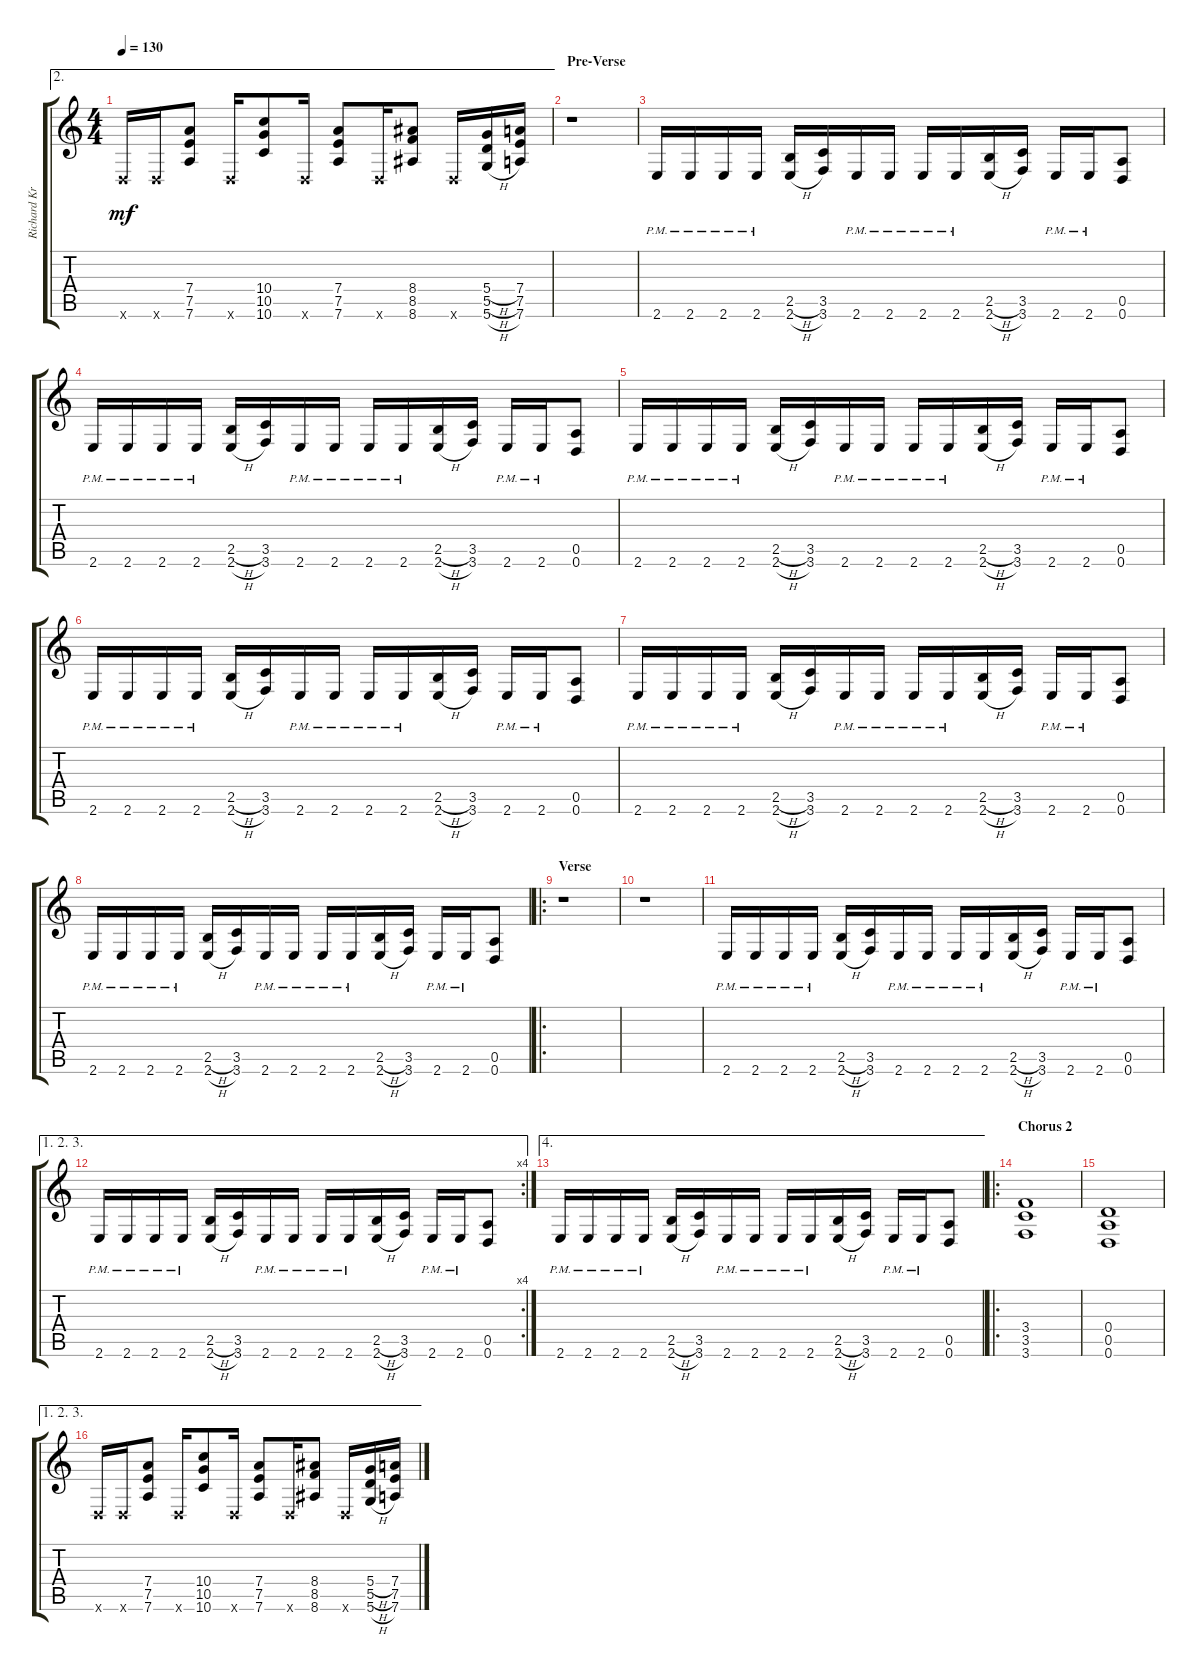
\track ("Richard Kruspe (Right stereo)" "Richard Kr") {instrument distortionguitar}
\staff {score tabs}
\tuning (E4 B3 G3 D3 A2 D2) {hide}
\ae 2
\ts (4 4)
\tempo 130
\clef g2
\ks c
0.6{x}.16{dy mf} 0.6{x}.16 (7.4 7.5 7.6).8 0.6{x}.16 (10.4 10.5 10.6).8 0.6{x}.16 (7.4 7.5 7.6).8 0.6{x}.16 (8.4 8.5 8.6).8 0.6{x}.16 (5.4{h} 5.5{h} 5.6{h}).16 (7.4 7.5 7.6).16 |
\section ("" "Pre-Verse")
r.1 |
2.6{pm}.16 2.6{pm}.16 2.6{pm}.16 2.6{pm}.16 (2.5{h} 2.6{h}).16 (3.5 3.6).16 2.6{pm}.16 2.6{pm}.16 2.6{pm}.16 2.6{pm}.16 (2.5{h} 2.6{h}).16 (3.5 3.6).16 2.6{pm}.16 2.6{pm}.16 (0.5 0.6).8 |
2.6{pm}.16 2.6{pm}.16 2.6{pm}.16 2.6{pm}.16 (2.5{h} 2.6{h}).16 (3.5 3.6).16 2.6{pm}.16 2.6{pm}.16 2.6{pm}.16 2.6{pm}.16 (2.5{h} 2.6{h}).16 (3.5 3.6).16 2.6{pm}.16 2.6{pm}.16 (0.5 0.6).8 |
2.6{pm}.16 2.6{pm}.16 2.6{pm}.16 2.6{pm}.16 (2.5{h} 2.6{h}).16 (3.5 3.6).16 2.6{pm}.16 2.6{pm}.16 2.6{pm}.16 2.6{pm}.16 (2.5{h} 2.6{h}).16 (3.5 3.6).16 2.6{pm}.16 2.6{pm}.16 (0.5 0.6).8 |
2.6{pm}.16 2.6{pm}.16 2.6{pm}.16 2.6{pm}.16 (2.5{h} 2.6{h}).16 (3.5 3.6).16 2.6{pm}.16 2.6{pm}.16 2.6{pm}.16 2.6{pm}.16 (2.5{h} 2.6{h}).16 (3.5 3.6).16 2.6{pm}.16 2.6{pm}.16 (0.5 0.6).8 |
2.6{pm}.16 2.6{pm}.16 2.6{pm}.16 2.6{pm}.16 (2.5{h} 2.6{h}).16 (3.5 3.6).16 2.6{pm}.16 2.6{pm}.16 2.6{pm}.16 2.6{pm}.16 (2.5{h} 2.6{h}).16 (3.5 3.6).16 2.6{pm}.16 2.6{pm}.16 (0.5 0.6).8 |
2.6{pm}.16 2.6{pm}.16 2.6{pm}.16 2.6{pm}.16 (2.5{h} 2.6{h}).16 (3.5 3.6).16 2.6{pm}.16 2.6{pm}.16 2.6{pm}.16 2.6{pm}.16 (2.5{h} 2.6{h}).16 (3.5 3.6).16 2.6{pm}.16 2.6{pm}.16 (0.5 0.6).8 |
\ro
\section ("" "Verse")
r.1 |
r.1 |
2.6{pm}.16 2.6{pm}.16 2.6{pm}.16 2.6{pm}.16 (2.5{h} 2.6{h}).16 (3.5 3.6).16 2.6{pm}.16 2.6{pm}.16 2.6{pm}.16 2.6{pm}.16 (2.5{h} 2.6{h}).16 (3.5 3.6).16 2.6{pm}.16 2.6{pm}.16 (0.5 0.6).8 |
\ae (1 2 3)
\rc 4
2.6{pm}.16 2.6{pm}.16 2.6{pm}.16 2.6{pm}.16 (2.5{h} 2.6{h}).16 (3.5 3.6).16 2.6{pm}.16 2.6{pm}.16 2.6{pm}.16 2.6{pm}.16 (2.5{h} 2.6{h}).16 (3.5 3.6).16 2.6{pm}.16 2.6{pm}.16 (0.5 0.6).8 |
\ae 4
2.6{pm}.16 2.6{pm}.16 2.6{pm}.16 2.6{pm}.16 (2.5{h} 2.6{h}).16 (3.5 3.6).16 2.6{pm}.16 2.6{pm}.16 2.6{pm}.16 2.6{pm}.16 (2.5{h} 2.6{h}).16 (3.5 3.6).16 2.6{pm}.16 2.6{pm}.16 (0.5 0.6).8 |
\ro
\section ("" "Chorus 2")
(3.4 3.5 3.6).1 |
(0.4 0.5 0.6).1 |
\ae (1 2 3)
0.6{x}.16 0.6{x}.16 (7.4 7.5 7.6).8 0.6{x}.16 (10.4 10.5 10.6).8 0.6{x}.16 (7.4 7.5 7.6).8 0.6{x}.16 (8.4 8.5 8.6).8 0.6{x}.16 (5.4{h} 5.5{h} 5.6{h}).16 (7.4 7.5 7.6).16
